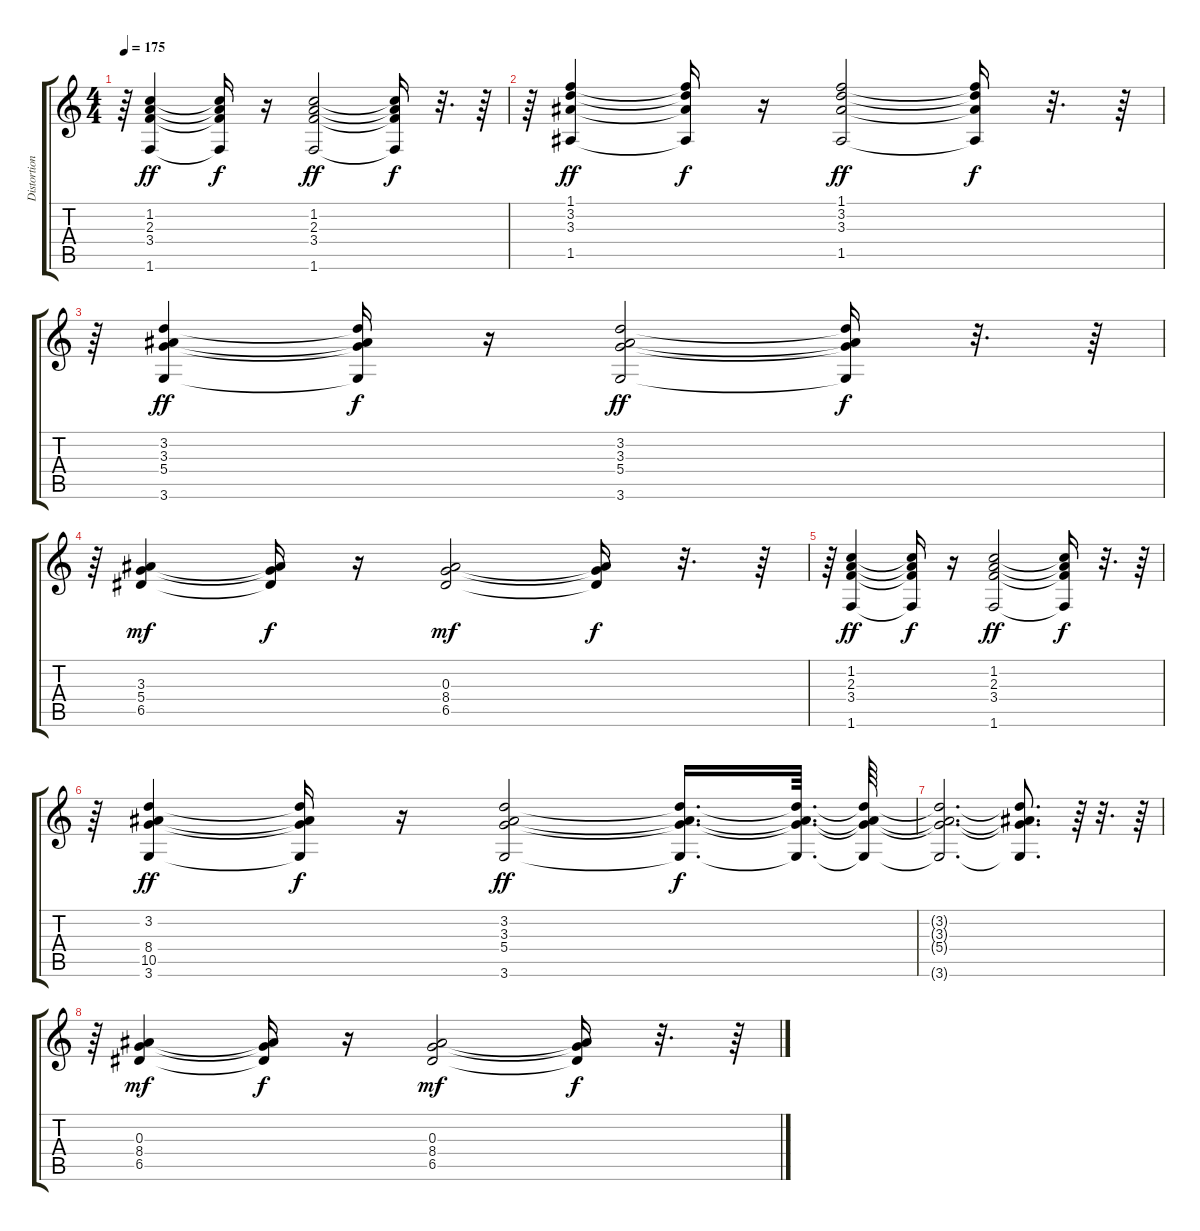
\track ("Distortion" "Distortion") {instrument overdrivenguitar}
\staff {score tabs}
\tuning (E4 B3 G3 D3 A2 E2) {hide}
\ts (4 4)
\tempo 175
\clef g2
\ks c
r.64{dy f} (1.2 2.3 3.4 1.6).4{dy ff} (1.2{t} 2.3{t} 3.4{t} 1.6{t}).16{dy f} r.16 (1.2 2.3 3.4 1.6).2{dy ff} (1.2{t} 2.3{t} 3.4{t} 1.6{t}).16{dy f} r.32{d} r.64 |
r.64 (1.1 3.2 3.3 1.5).4{dy ff} (1.1{t} 3.2{t} 3.3{t} 1.5{t}).16{dy f} r.16 (1.1 3.2 3.3 1.5).2{dy ff} (1.1{t} 3.2{t} 3.3{t} 1.5{t}).16{dy f} r.32{d} r.64 |
r.64 (3.2 3.3 5.4 3.6).4{dy ff} (3.2{t} 3.3{t} 5.4{t} 3.6{t}).16{dy f} r.16 (3.2 3.3 5.4 3.6).2{dy ff} (3.2{t} 3.3{t} 5.4{t} 3.6{t}).16{dy f} r.32{d} r.64 |
r.64 (3.3 5.4 6.5).4{dy mf} (3.3{t} 5.4{t} 6.5{t}).16{dy f} r.16 (0.3 8.4 6.5).2{dy mf} (0.3{t} 8.4{t} 6.5{t}).16{dy f} r.32{d} r.64 |
r.64 (1.2 2.3 3.4 1.6).4{dy ff} (1.2{t} 2.3{t} 3.4{t} 1.6{t}).16{dy f} r.16 (1.2 2.3 3.4 1.6).2{dy ff} (1.2{t} 2.3{t} 3.4{t} 1.6{t}).16{dy f} r.32{d} r.64 |
r.64 (3.2 8.4 10.5 3.6).4{dy ff} (3.2{t} 8.4{t} 10.5{t} 3.6{t}).16{dy f} r.16 (3.2 3.3 5.4 3.6).2{dy ff} (3.2{t} 3.3{t} 5.4{t} 3.6{t}).16{d dy f} (3.2{t} 3.3{t} 5.4{t} 3.6{t}).64{d} (3.2{t} 3.3{t} 5.4{t} 3.6{t}).64 |
(3.2{t} 3.3{t} 5.4{t} 3.6{t}).2{d} (3.2{t} 3.3{t} 5.4{t} 3.6{t}).8{d} r.64 r.32{d} r.64 |
r.64 (0.3 8.4 6.5).4{dy mf} (0.3{t} 8.4{t} 6.5{t}).16{dy f} r.16 (0.3 8.4 6.5).2{dy mf} (0.3{t} 8.4{t} 6.5{t}).16{dy f} r.32{d} r.64
